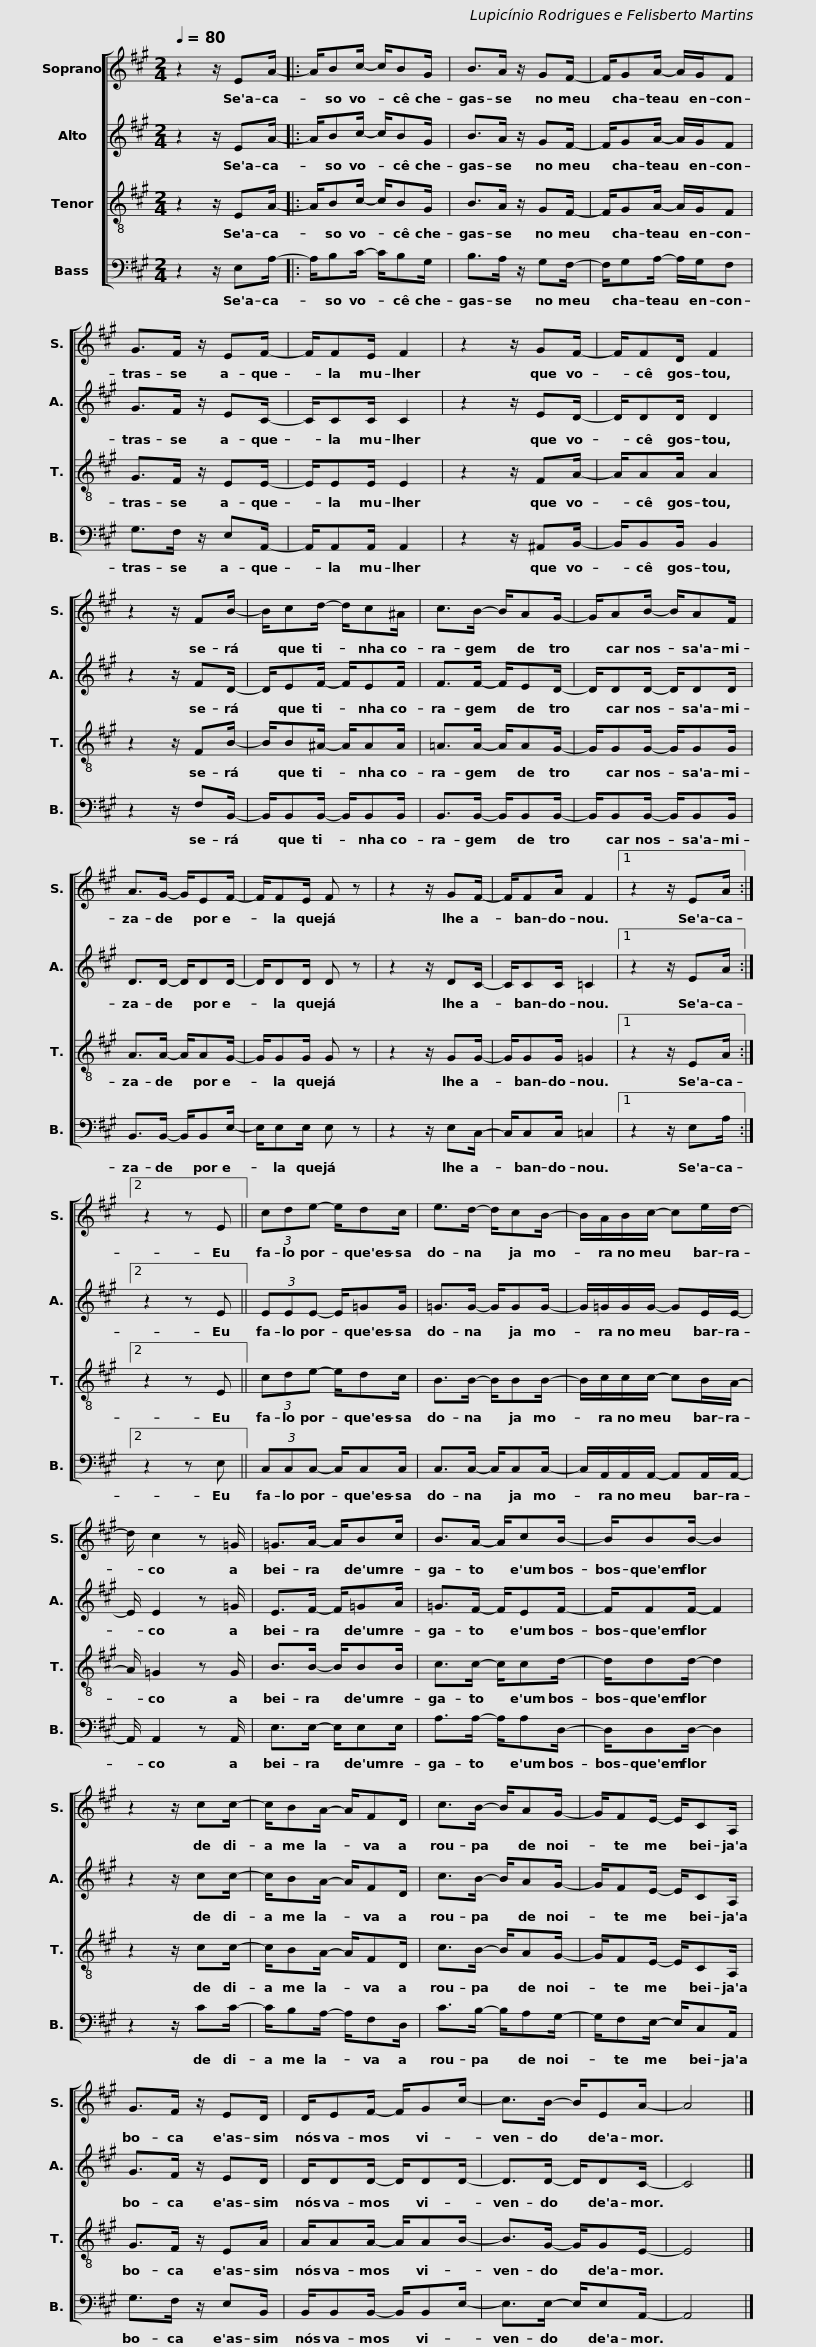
X:1
%%score [ 1 2 3 4 ]
L:1/8
Q:1/4=80
M:2/4
I:linebreak $
K:A
V:1 treble
V:2 treble
V:3 treble-8
V:4 bass
V:1
 z2 z/ EA/- |: A/Bc/- c/BG/ | B>A z/ GF/- | F/GA/- A/G/F | G>F z/ EF/- | %5
 F/FE/ F2 |$ z2 z/ GF/- | F/FD/ F2 | z2 z/ FB/- | B/cd/- d/c^A/ | %10
 c>B- B/AG/- | G/AB/- B/AF/ | A>G- G/EF/- | F/FE/ F z |$ z2 z/ GF/- | %15
 F/FA/ F2 |1 z2 z/ EA/ :|2 z2 z E || (3cde- e/dc/ | e>d- d/cB/- | %20
 B/A/B/c/- ce/d/- |$ d/ c2 z =G/ | =G>A- A/Bc/ | B>A- A/cB/- | B/BB/- B2 | %25
 z2 z/ cc/- | c/BA/- A/FD/ | c>B- B/AG/- |$ G/FE/- E/CA,/ | G>F z/ ED/ | %30
 D/EF/- F/Gc/- | c>B- B/EA/- | A4 |] %33
V:2
 z2 z/ EA/- |: A/Bc/- c/BG/ | B>A z/ GF/- | F/GA/- A/G/F | G>F z/ EC/- | %5
 C/CC/ C2 |$ z2 z/ ED/- | D/DD/ D2 | z2 z/ FD/- | D/EF/- F/EF/ | %10
 F>F- F/ED/- | D/DD/- D/DD/ | D>D- D/DD/- | D/DD/ D z |$ z2 z/ DC/- | %15
 C/CC/ =C2 |1 z2 z/ EA/ :|2 z2 z E || (3EEE- E/=GG/ | =G>G- G/GG/- | %20
 G/=G/G/G/- GE/E/- |$ E/ E2 z =G/ | E>F- F/=GA/ | =G>F- F/EF/- | F/FF/- F2 | %25
 z2 z/ cc/- | c/BA/- A/FD/ | c>B- B/AG/- |$ G/FE/- E/CA,/ | G>F z/ ED/ | %30
 D/DD/- D/DD/- | D>D- D/DC/- | C4 |] %33
V:3
 z2 z/ EA/- |: A/Bc/- c/BG/ | B>A z/ GF/- | F/GA/- A/G/F | G>F z/ EE/- | %5
 E/EE/ E2 |$ z2 z/ FA/- | A/AA/ A2 | z2 z/ FB/- | B/B^A/- A/AA/ | %10
 =A>A- A/AG/- | G/GG/- G/GG/ | A>A- A/AG/- | G/GG/ G z |$ z2 z/ GG/- | %15
 G/GG/ =G2 |1 z2 z/ EA/ :|2 z2 z E || (3cde- e/dc/ | B>B- B/BB/- | %20
 B/c/c/c/- cB/A/- |$ A/ =G2 z G/ | B>B- B/BB/ | c>c- c/cd/- | d/dd/- d2 | %25
 z2 z/ cc/- | c/BA/- A/FD/ | c>B- B/AG/- |$ G/FE/- E/CA,/ | G>F z/ EA/ | %30
 A/AA/- A/AB/- | B>G- G/GE/- | E4 |] %33
V:4
 z2 z/ E,A,/- |: A,/B,C/- C/B,G,/ | B,>A, z/ G,F,/- | F,/G,A,/- A,/G,/F, | G,>F, z/ E,A,,/- | %5
 A,,/A,,A,,/ A,,2 |$ z2 z/ ^A,,B,,/- | B,,/B,,B,,/ B,,2 | z2 z/ F,B,,/- | B,,/B,,B,,/- B,,/B,,B,,/ | %10
 B,,>B,,- B,,/B,,B,,/- | B,,/B,,B,,/- B,,/B,,B,,/ | B,,>B,,- B,,/B,,E,/- | E,/E,E,/ E, z |$ z2 z/ E,C,/- | %15
 C,/C,C,/ =C,2 |1 z2 z/ E,A,/ :|2 z2 z E, || (3C,C,C,- C,/C,C,/ | C,>C,- C,/C,C,/- | %20
 C,/A,,/A,,/A,,/- A,,A,,/A,,/- |$ A,,/ A,,2 z A,,/ | E,>E,- E,/E,E,/ | A,>A,- A,/A,D,/- | D,/D,D,/- D,2 | %25
 z2 z/ CC/- | C/B,A,/- A,/F,D,/ | C>B,- B,/A,G,/- |$ G,/F,E,/- E,/C,A,,/ | G,>F, z/ E,B,,/ | %30
 B,,/B,,B,,/- B,,/B,,E,/- | E,>E,- E,/E,A,,/- | A,,4 |] %33
